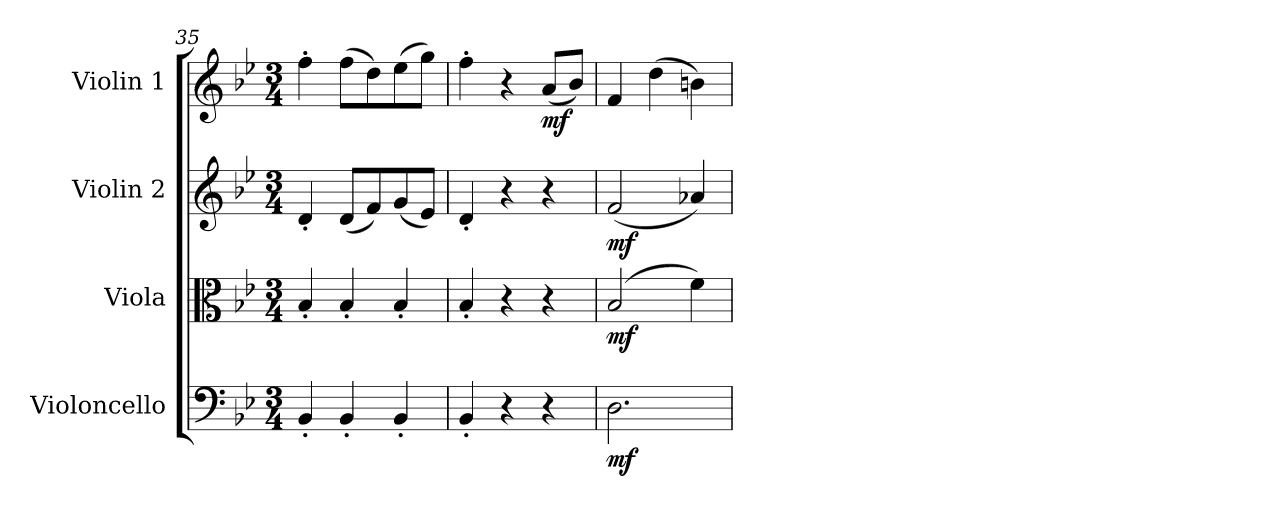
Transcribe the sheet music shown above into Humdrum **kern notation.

**kern	**dynam	**kern	**dynam	**kern	**dynam	**kern	**dynam
*part4	*part4	*part3	*part3	*part2	*part2	*part1	*part1
*staff4	*staff4	*staff3	*staff3	*staff2	*staff2	*staff1	*staff1
*I"Violoncello	*	*I"Viola	*	*I"Violin 2	*	*I"Violin 1	*
*I'Vc	*	*I'Vla	*	*I'Vln	*	*I'Vln	*
*clefF4	*	*clefC3	*	*clefG2	*	*clefG2	*
*k[b-e-]	*	*k[b-e-]	*	*k[b-e-]	*	*k[b-e-]	*
*M3/4	*	*M3/4	*	*M3/4	*	*M3/4	*
=35	=35	=35	=35	=35	=35	=35	=35
4BB-'/	.	4B-'/	.	4d'/	.	4ff'\	.
4BB-'/	.	4B-'/	.	(8d/L	.	(8ff\L	.
.	.	.	.	8f/)	.	8dd\)	.
4BB-'/	.	4B-'/	.	(8g/	.	(8ee-\	.
.	.	.	.	8e-/J)	.	8gg\J)	.
=36	=36	=36	=36	=36	=36	=36	=36
4BB-'/	.	4B-'/	.	4d'/	.	4ff'\	.
4r	.	4r	.	4r	.	4r	.
!	!	!	!	!	!	!	!LO:DY:b
4r	.	4r	.	4r	.	(8a/L	mf
.	.	.	.	.	.	8b-/J)	.
=37	=37	=37	=37	=37	=37	=37	=37
!	!LO:DY:b	!	!LO:DY:b	!	!LO:DY:b	!	!
2.D\	mf	(2B-/	mf	(2f/	mf	4f/	.
.	.	.	.	.	.	(4dd\	.
.	.	4f\)	.	4a-X/)	.	4bn\)	.
=	=	=	=	=	=	=	=
*-	*-	*-	*-	*-	*-	*-	*-
